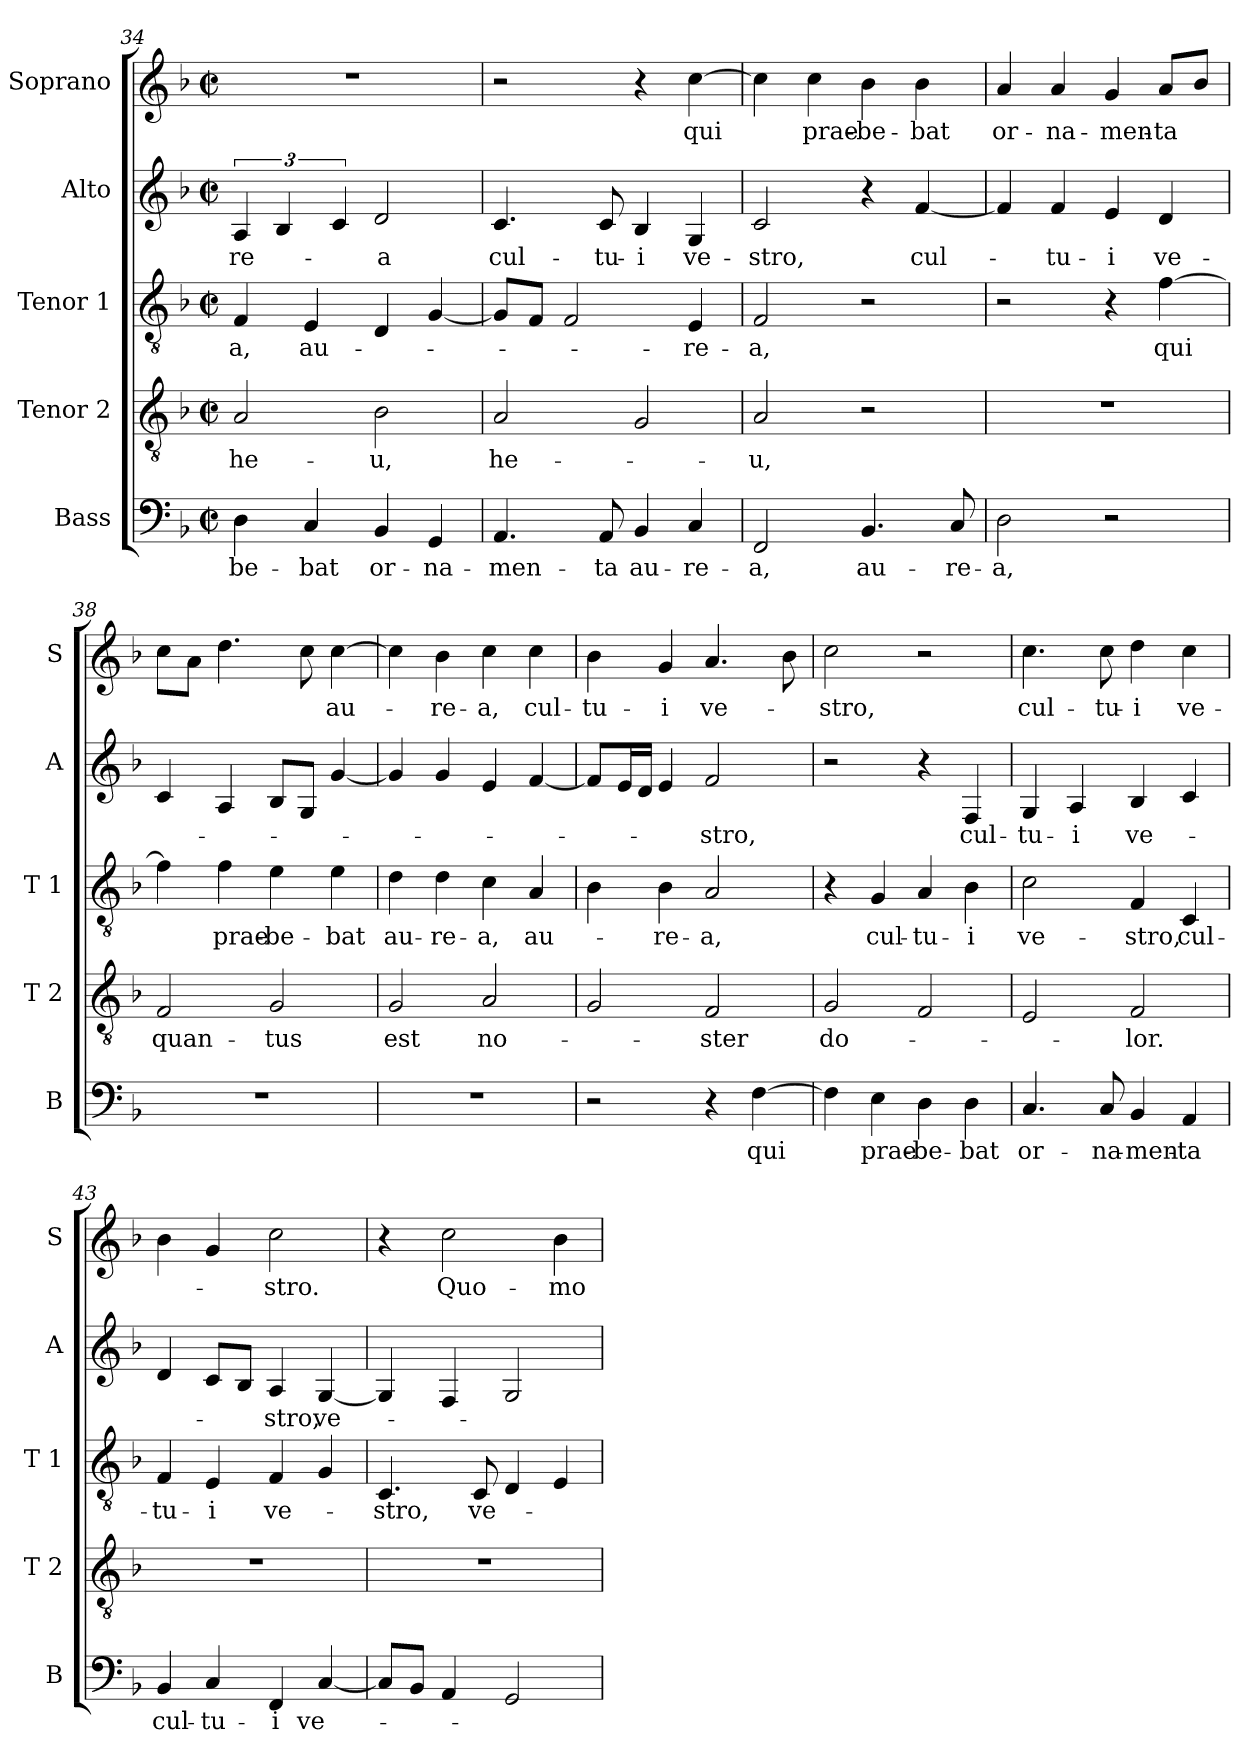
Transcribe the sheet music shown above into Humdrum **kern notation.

**kern	**text	**kern	**text	**kern	**text	**kern	**text	**kern	**text
*part5	*part5	*part4	*part4	*part3	*part3	*part2	*part2	*part1	*part1
*staff5	*staff5	*staff4	*staff4	*staff3	*staff3	*staff2	*staff2	*staff1	*staff1
*I"Bass	*	*I"Tenor 2	*	*I"Tenor 1	*	*I"Alto	*	*I"Soprano	*
*I'B	*	*I'T 2	*	*I'T 1	*	*I'A	*	*I'S	*
*clefF4	*	*clefGv2	*	*clefGv2	*	*clefG2	*	*clefG2	*
*k[b-]	*	*k[b-]	*	*k[b-]	*	*k[b-]	*	*k[b-]	*
*F:	*	*F:	*	*F:	*	*F:	*	*F:	*
*M2/2	*	*M2/2	*	*M2/2	*	*M2/2	*	*M2/2	*
*met(c|)	*	*met(c|)	*	*met(c|)	*	*met(c|)	*	*met(c|)	*
=34	=34	=34	=34	=34	=34	=34	=34	=34	=34
4D\	-be-	2A/	he-	4F/	-a,	6A/	-re-	1r	.
.	.	.	.	.	.	6B-/	.	.	.
4C/	-bat	.	.	4E/	au-	.	.	.	.
.	.	.	.	.	.	6c/	.	.	.
4BB-/	or-	2B-\	-u,	4D/	.	2d/	-a	.	.
4GG/	-na-	.	.	[4G/	.	.	.	.	.
=35	=35	=35	=35	=35	=35	=35	=35	=35	=35
4.AA/	-men-	2A/	he-	8G/L]	.	4.c/	cul-	2r	.
.	.	.	.	8F/J	.	.	.	.	.
.	.	.	.	2F/	.	.	.	.	.
8AA/	-ta	.	.	.	.	8c/	-tu-	.	.
4BB-/	au-	2G/	.	.	.	4B-/	-i	4r	.
4C/	-re-	.	.	4E/	-re-	4G/	ve-	[4cc\	qui
=36	=36	=36	=36	=36	=36	=36	=36	=36	=36
2FF/	-a,	2A/	-u,	2F/	-a,	2c/	-stro,	4cc\]	.
.	.	.	.	.	.	.	.	4cc\	prae-
4.BB-/	au-	2r	.	2r	.	4r	.	4b-\	-be-
.	.	.	.	.	.	[4f/	cul-	4b-\	-bat
8C/	-re-	.	.	.	.	.	.	.	.
!!LO:LB:g=z
=37	=37	=37	=37	=37	=37	=37	=37	=37	=37
2D\	-a,	1r	.	2r	.	4f/]	.	4a/	or-
.	.	.	.	.	.	4f/	-tu-	4a/	-na-
2r	.	.	.	4r	.	4e/	-i	4g/	-men-
.	.	.	.	[4f\	qui	4d/	ve-	8a/L	-ta
.	.	.	.	.	.	.	.	8b-/J	.
=38	=38	=38	=38	=38	=38	=38	=38	=38	=38
1r	.	2F/	quan-	4f\]	.	4c/	.	8cc\L	.
.	.	.	.	.	.	.	.	8a\J	.
.	.	.	.	4f\	prae-	4A/	.	4.dd\	.
.	.	2G/	-tus	4e\	-be-	8B-/L	.	.	.
.	.	.	.	.	.	8G/J	.	8cc\	.
.	.	.	.	4e\	-bat	[4g/	.	[4cc\	au-
=39	=39	=39	=39	=39	=39	=39	=39	=39	=39
1r	.	2G/	est	4d\	au-	4g/]	.	4cc\]	.
.	.	.	.	4d\	-re-	4g/	.	4b-\	-re-
.	.	2A/	no-	4c\	-a,	4e/	.	4cc\	-a,
.	.	.	.	4A/	au-	[4f/	.	4cc\	cul-
=40	=40	=40	=40	=40	=40	=40	=40	=40	=40
2r	.	2G/	.	4B-\	.	8f/L]	.	4b-\	-tu-
.	.	.	.	.	.	16e/L	.	.	.
.	.	.	.	.	.	16d/JJ	.	.	.
.	.	.	.	4B-\	-re-	4e/	.	4g/	-i
4r	.	2F/	-ster	2A/	-a,	2f/	-stro,	4.a/	ve-
[4F\	qui	.	.	.	.	.	.	.	.
.	.	.	.	.	.	.	.	8b-\	.
=41	=41	=41	=41	=41	=41	=41	=41	=41	=41
4F\]	.	2G/	do-	4r	.	2r	.	2cc\	-stro,
4E\	prae-	.	.	4G/	cul-	.	.	.	.
4D\	-be-	2F/	.	4A/	-tu-	4r	.	2r	.
4D\	-bat	.	.	4B-\	-i	4F/	cul-	.	.
=42	=42	=42	=42	=42	=42	=42	=42	=42	=42
4.C/	or-	2E/	.	2c\	ve-	4G/	-tu-	4.cc\	cul-
.	.	.	.	.	.	4A/	-i	.	.
8C/	-na-	.	.	.	.	.	.	8cc\	-tu-
4BB-/	-men-	2F/	-lor.	4F/	-stro,	4B-/	ve-	4dd\	-i
4AA/	-ta	.	.	4C/	cul-	4c/	.	4cc\	ve-
!!LO:LB:g=z
=43	=43	=43	=43	=43	=43	=43	=43	=43	=43
4BB-/	cul-	1r	.	4F/	-tu-	4d/	.	4b-\	.
4C/	-tu-	.	.	4E/	-i	8c/L	.	4g/	.
.	.	.	.	.	.	8B-/J	.	.	.
4FF/	-i	.	.	4F/	ve-	4A/	-stro,	2cc\	-stro.
[4C/	ve-	.	.	4G/	.	[4G/	ve-	.	.
=44	=44	=44	=44	=44	=44	=44	=44	=44	=44
8C/L]	.	1r	.	4.C/	-stro,	4G/]	.	4r	.
8BB-/J	.	.	.	.	.	.	.	.	.
4AA/	.	.	.	.	.	4F/	.	2cc\	Quo-
.	.	.	.	8C/	ve-	.	.	.	.
2GG/	.	.	.	4D/	.	2G/	.	.	.
.	.	.	.	4E/	.	.	.	4b-\	-mo-
=	=	=	=	=	=	=	=	=	=
*-	*-	*-	*-	*-	*-	*-	*-	*-	*-
